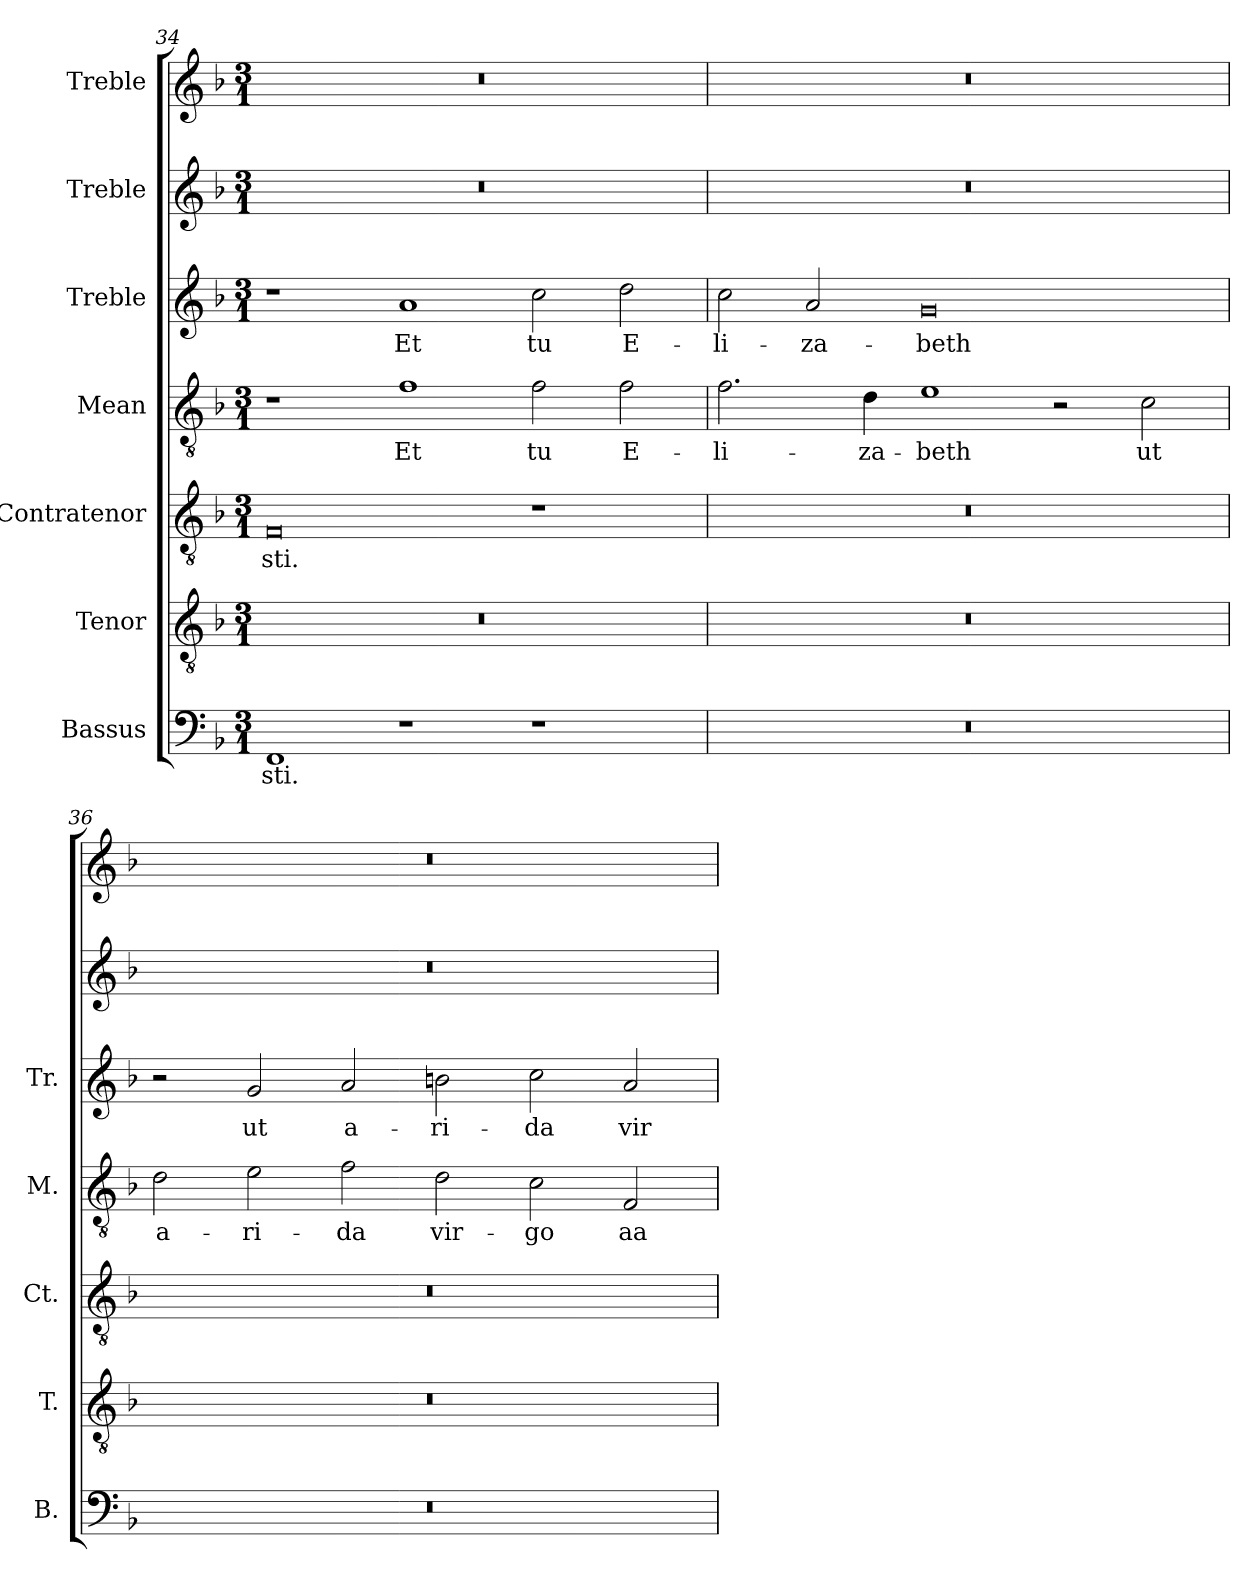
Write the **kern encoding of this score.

**kern	**text	**kern	**kern	**text	**kern	**text	**kern	**text	**kern	**kern
*part7	*part7	*part6	*part5	*part5	*part4	*part4	*part3	*part3	*part2	*part1
*staff7	*staff7	*staff6	*staff5	*staff5	*staff4	*staff4	*staff3	*staff3	*staff2	*staff1
*I"Bassus	*	*I"Tenor	*I"Contratenor	*	*I"Mean	*	*I"Treble	*	*I"Treble	*I"Treble
*I'B.	*	*I'T.	*I'Ct.	*	*I'M.	*	*I'Tr.	*	*	*
!!LO:PB:g=z
*clefF4	*	*clefGv2	*clefGv2	*	*clefGv2	*	*clefG2	*	*clefG2	*clefG2
*	*	*ITrd7c12	*ITrd7c12	*	*ITrd7c12	*	*	*	*	*
*k[b-]	*	*k[b-]	*k[b-]	*	*k[b-]	*	*k[b-]	*	*k[b-]	*k[b-]
*F:	*	*F:	*F:	*	*F:	*	*F:	*	*F:	*F:
*M3/1	*	*M3/1	*M3/1	*	*M3/1	*	*M3/1	*	*M3/1	*M3/1
=34	=34	=34	=34	=34	=34	=34	=34	=34	=34	=34
!	!LO:LY:b:color=#000000	!LO:N:vis=1	!	!	!	!	!	!	!	!
!	!	!	!	!LO:LY:b:color=#000000	!	!	!	!	!LO:N:vis=1	!LO:N:vis=1
1FFi	-sti.	0.r	0FFi	-sti.	1r	.	1r	.	0.r	0.r
!	!	!	!	!	!	!LO:LY:b:color=#000000	!	!	!	!
!	!	!	!	!	!	!	!	!LO:LY:b:color=#000000	!	!
1r	.	.	.	.	1Fi	Et	1ai	Et	.	.
!	!	!	!	!	!	!LO:LY:b:color=#000000	!	!	!	!
!	!	!	!	!	!	!	!	!LO:LY:b:color=#000000	!	!
1r	.	.	1r	.	2Fi\	tu	2cci\	tu	.	.
!	!	!	!	!	!	!LO:LY:b:color=#000000	!	!	!	!
!	!	!	!	!	!	!	!	!LO:LY:b:color=#000000	!	!
.	.	.	.	.	2Fi\	E-	2ddi\	E-	.	.
=35	=35	=35	=35	=35	=35	=35	=35	=35	=35	=35
!LO:N:vis=1	!	!LO:N:vis=1	!LO:N:vis=1	!	!	!	!	!	!	!
!	!	!	!	!	!	!LO:LY:b:color=#000000	!	!	!	!
!	!	!	!	!	!	!	!	!LO:LY:b:color=#000000	!LO:N:vis=1	!LO:N:vis=1
0.r	.	0.r	0.r	.	2.Fi\	-li-	2cci\	-li-	0.r	0.r
!	!	!	!	!	!	!	!	!LO:LY:b:color=#000000	!	!
.	.	.	.	.	.	.	2ai/	-za-	.	.
!	!	!	!	!	!	!LO:LY:b:color=#000000	!	!	!	!
.	.	.	.	.	4Di\	-za-	.	.	.	.
!	!	!	!	!	!	!LO:LY:b:color=#000000	!	!	!	!
!	!	!	!	!	!	!	!	!LO:LY:b:color=#000000	!	!
.	.	.	.	.	1Ei	-beth	0gi	-beth	.	.
.	.	.	.	.	2r	.	.	.	.	.
!	!	!	!	!	!	!LO:LY:b:color=#000000	!	!	!	!
.	.	.	.	.	2Ci\	ut	.	.	.	.
=36	=36	=36	=36	=36	=36	=36	=36	=36	=36	=36
!LO:N:vis=1	!	!LO:N:vis=1	!LO:N:vis=1	!	!	!	!	!	!	!
!	!	!	!	!	!	!LO:LY:b:color=#000000	!	!	!LO:N:vis=1	!LO:N:vis=1
0.r	.	0.r	0.r	.	2Di\	a-	2r	.	0.r	0.r
!	!	!	!	!	!	!LO:LY:b:color=#000000	!	!	!	!
!	!	!	!	!	!	!	!	!LO:LY:b:color=#000000	!	!
.	.	.	.	.	2Ei\	-ri-	2gi/	ut	.	.
!	!	!	!	!	!	!LO:LY:b:color=#000000	!	!	!	!
!	!	!	!	!	!	!	!	!LO:LY:b:color=#000000	!	!
.	.	.	.	.	2Fi\	-da	2ai/	a-	.	.
!	!	!	!	!	!	!LO:LY:b:color=#000000	!	!	!	!
!	!	!	!	!	!	!	!	!LO:LY:b:color=#000000	!	!
.	.	.	.	.	2Di\	vir-	2bni\	-ri-	.	.
!	!	!	!	!	!	!LO:LY:b:color=#000000	!	!	!	!
!	!	!	!	!	!	!	!	!LO:LY:b:color=#000000	!	!
.	.	.	.	.	2Ci\	-go	2cci\	-da	.	.
!	!	!	!	!	!	!LO:LY:b:color=#000000	!	!	!	!
!	!	!	!	!	!	!	!	!LO:LY:b:color=#000000	!	!
.	.	.	.	.	2FFi/	aa-	2ai/	vir-	.	.
=	=	=	=	=	=	=	=	=	=	=
*-	*-	*-	*-	*-	*-	*-	*-	*-	*-	*-
